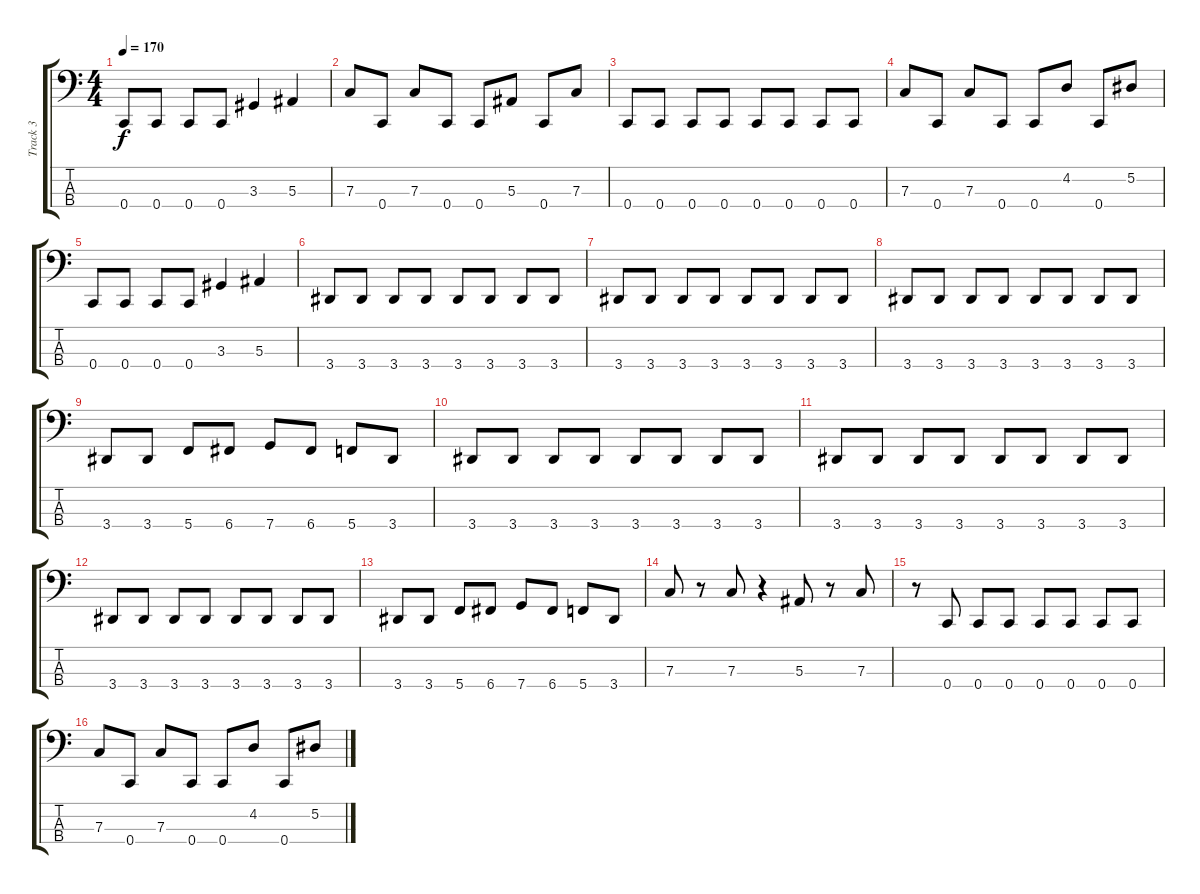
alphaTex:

\track ("Track 3" "Track 3") {instrument electricbasspick}
\staff {score tabs}
\tuning (Eb2 Bb1 F1 C1) {hide}
\ts (4 4)
\tempo 170
\clef f4
\ks c
0.4.8{dy f} 0.4.8 0.4.8 0.4.8 3.3.4 5.3.4 |
7.3.8 0.4.8 7.3.8 0.4.8 0.4.8 5.3.8 0.4.8 7.3.8 |
0.4.8 0.4.8 0.4.8 0.4.8 0.4.8 0.4.8 0.4.8 0.4.8 |
7.3.8 0.4.8 7.3.8 0.4.8 0.4.8 4.2.8 0.4.8 5.2.8 |
0.4.8 0.4.8 0.4.8 0.4.8 3.3.4 5.3.4 |
3.4.8 3.4.8 3.4.8 3.4.8 3.4.8 3.4.8 3.4.8 3.4.8 |
3.4.8 3.4.8 3.4.8 3.4.8 3.4.8 3.4.8 3.4.8 3.4.8 |
3.4.8 3.4.8 3.4.8 3.4.8 3.4.8 3.4.8 3.4.8 3.4.8 |
3.4.8 3.4.8 5.4.8 6.4.8 7.4.8 6.4.8 5.4.8 3.4.8 |
3.4.8 3.4.8 3.4.8 3.4.8 3.4.8 3.4.8 3.4.8 3.4.8 |
3.4.8 3.4.8 3.4.8 3.4.8 3.4.8 3.4.8 3.4.8 3.4.8 |
3.4.8 3.4.8 3.4.8 3.4.8 3.4.8 3.4.8 3.4.8 3.4.8 |
3.4.8 3.4.8 5.4.8 6.4.8 7.4.8 6.4.8 5.4.8 3.4.8 |
7.3.8 r.8 7.3.8 r.4 5.3.8 r.8 7.3.8 |
r.8 0.4.8 0.4.8 0.4.8 0.4.8 0.4.8 0.4.8 0.4.8 |
7.3.8 0.4.8 7.3.8 0.4.8 0.4.8 4.2.8 0.4.8 5.2.8
